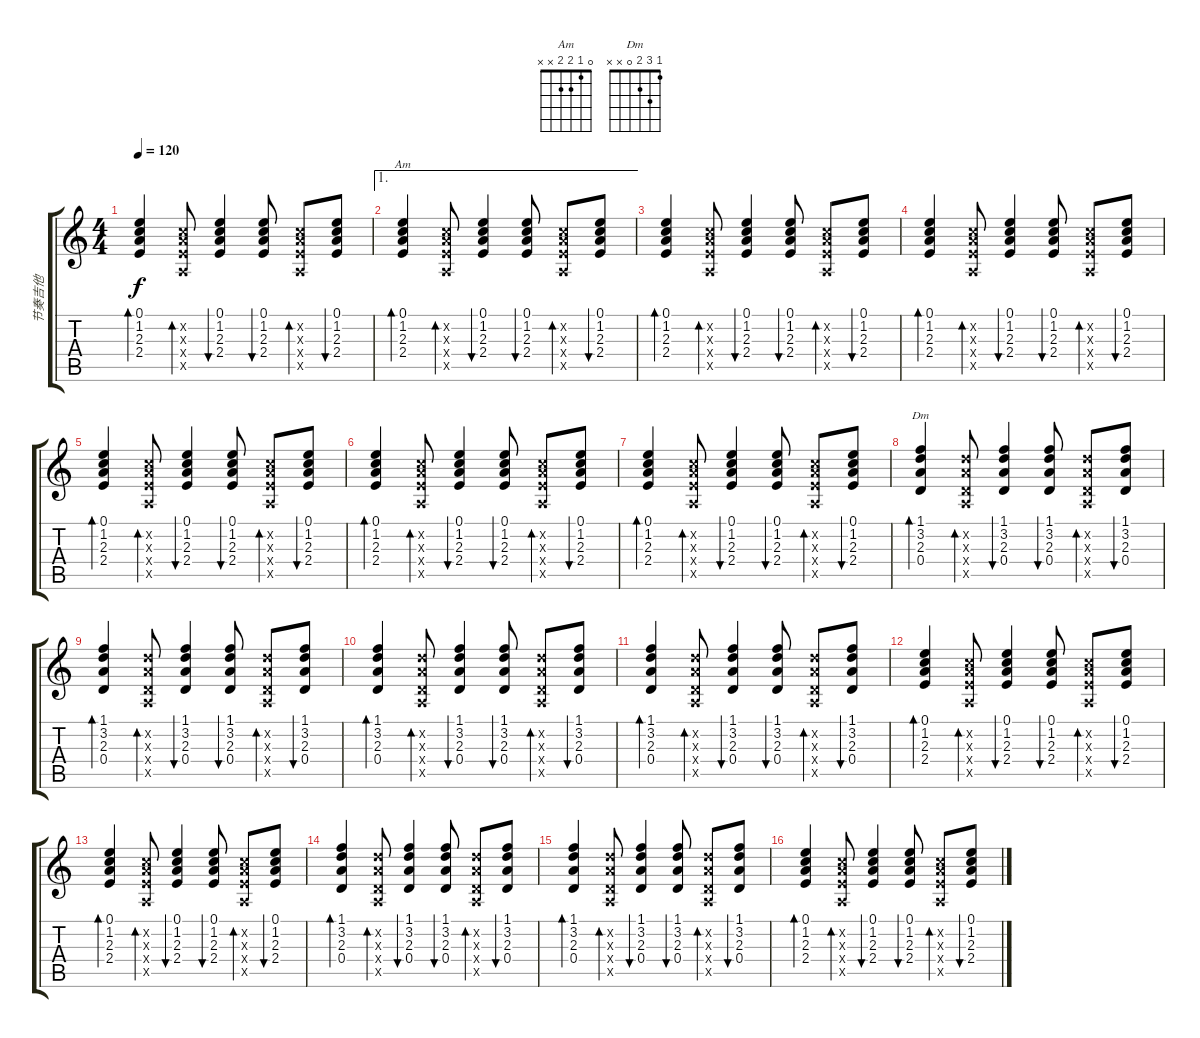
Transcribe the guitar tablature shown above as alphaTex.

\track ("节奏吉他" "节奏吉他") {instrument electricguitarjazz}
\staff {score tabs}
\tuning (E4 B3 G3 D3 A2 E2) {hide}
\chord ("Am" 0 1 2 2 x x)
\chord ("Dm" 1 3 2 0 x x)
\ts (4 4)
\tempo 120
\clef g2
\ks c
(0.1 1.2 2.3 2.4).4{bd 30 dy f} (1.2{x} 2.3{x} 2.4{x} 0.5{x}).8{bd 30} (0.1 1.2 2.3 2.4).4{bu 30} (0.1 1.2 2.3 2.4).8{bu 30} (1.2{x} 2.3{x} 2.4{x} 0.5{x}).8{bd 30} (0.1 1.2 2.3 2.4).8{bu 30} |
\ae 1
(0.1 1.2 2.3 2.4).4{bd 30 ch "Am"} (1.2{x} 2.3{x} 2.4{x} 0.5{x}).8{bd 30} (0.1 1.2 2.3 2.4).4{bu 30} (0.1 1.2 2.3 2.4).8{bu 30} (1.2{x} 2.3{x} 2.4{x} 0.5{x}).8{bd 30} (0.1 1.2 2.3 2.4).8{bu 30} |
(0.1 1.2 2.3 2.4).4{bd 30} (1.2{x} 2.3{x} 2.4{x} 0.5{x}).8{bd 30} (0.1 1.2 2.3 2.4).4{bu 30} (0.1 1.2 2.3 2.4).8{bu 30} (1.2{x} 2.3{x} 2.4{x} 0.5{x}).8{bd 30} (0.1 1.2 2.3 2.4).8{bu 30} |
(0.1 1.2 2.3 2.4).4{bd 30} (1.2{x} 2.3{x} 2.4{x} 0.5{x}).8{bd 30} (0.1 1.2 2.3 2.4).4{bu 30} (0.1 1.2 2.3 2.4).8{bu 30} (1.2{x} 2.3{x} 2.4{x} 0.5{x}).8{bd 30} (0.1 1.2 2.3 2.4).8{bu 30} |
(0.1 1.2 2.3 2.4).4{bd 30} (1.2{x} 2.3{x} 2.4{x} 0.5{x}).8{bd 30} (0.1 1.2 2.3 2.4).4{bu 30} (0.1 1.2 2.3 2.4).8{bu 30} (1.2{x} 2.3{x} 2.4{x} 0.5{x}).8{bd 30} (0.1 1.2 2.3 2.4).8{bu 30} |
(0.1 1.2 2.3 2.4).4{bd 30} (1.2{x} 2.3{x} 2.4{x} 0.5{x}).8{bd 30} (0.1 1.2 2.3 2.4).4{bu 30} (0.1 1.2 2.3 2.4).8{bu 30} (1.2{x} 2.3{x} 2.4{x} 0.5{x}).8{bd 30} (0.1 1.2 2.3 2.4).8{bu 30} |
(0.1 1.2 2.3 2.4).4{bd 30} (1.2{x} 2.3{x} 2.4{x} 0.5{x}).8{bd 30} (0.1 1.2 2.3 2.4).4{bu 30} (0.1 1.2 2.3 2.4).8{bu 30} (1.2{x} 2.3{x} 2.4{x} 0.5{x}).8{bd 30} (0.1 1.2 2.3 2.4).8{bu 30} |
(1.1 3.2 2.3 0.4).4{bd 30 ch "Dm"} (3.2{x} 2.3{x} 0.4{x} 0.5{x}).8{bd 30} (1.1 3.2 2.3 0.4).4{bu 30} (1.1 3.2 2.3 0.4).8{bu 30} (3.2{x} 2.3{x} 0.4{x} 0.5{x}).8{bd 30} (1.1 3.2 2.3 0.4).8{bu 30} |
(1.1 3.2 2.3 0.4).4{bd 30} (3.2{x} 2.3{x} 0.4{x} 0.5{x}).8{bd 30} (1.1 3.2 2.3 0.4).4{bu 30} (1.1 3.2 2.3 0.4).8{bu 30} (3.2{x} 2.3{x} 0.4{x} 0.5{x}).8{bd 30} (1.1 3.2 2.3 0.4).8{bu 30} |
(1.1 3.2 2.3 0.4).4{bd 30} (3.2{x} 2.3{x} 0.4{x} 0.5{x}).8{bd 30} (1.1 3.2 2.3 0.4).4{bu 30} (1.1 3.2 2.3 0.4).8{bu 30} (3.2{x} 2.3{x} 0.4{x} 0.5{x}).8{bd 30} (1.1 3.2 2.3 0.4).8{bu 30} |
(1.1 3.2 2.3 0.4).4{bd 30} (3.2{x} 2.3{x} 0.4{x} 0.5{x}).8{bd 30} (1.1 3.2 2.3 0.4).4{bu 30} (1.1 3.2 2.3 0.4).8{bu 30} (3.2{x} 2.3{x} 0.4{x} 0.5{x}).8{bd 30} (1.1 3.2 2.3 0.4).8{bu 30} |
(0.1 1.2 2.3 2.4).4{bd 30} (1.2{x} 2.3{x} 2.4{x} 0.5{x}).8{bd 30} (0.1 1.2 2.3 2.4).4{bu 30} (0.1 1.2 2.3 2.4).8{bu 30} (1.2{x} 2.3{x} 2.4{x} 0.5{x}).8{bd 30} (0.1 1.2 2.3 2.4).8{bu 30} |
(0.1 1.2 2.3 2.4).4{bd 30} (1.2{x} 2.3{x} 2.4{x} 0.5{x}).8{bd 30} (0.1 1.2 2.3 2.4).4{bu 30} (0.1 1.2 2.3 2.4).8{bu 30} (1.2{x} 2.3{x} 2.4{x} 0.5{x}).8{bd 30} (0.1 1.2 2.3 2.4).8{bu 30} |
(1.1 3.2 2.3 0.4).4{bd 30} (3.2{x} 2.3{x} 0.4{x} 0.5{x}).8{bd 30} (1.1 3.2 2.3 0.4).4{bu 30} (1.1 3.2 2.3 0.4).8{bu 30} (3.2{x} 2.3{x} 0.4{x} 0.5{x}).8{bd 30} (1.1 3.2 2.3 0.4).8{bu 30} |
(1.1 3.2 2.3 0.4).4{bd 30} (3.2{x} 2.3{x} 0.4{x} 0.5{x}).8{bd 30} (1.1 3.2 2.3 0.4).4{bu 30} (1.1 3.2 2.3 0.4).8{bu 30} (3.2{x} 2.3{x} 0.4{x} 0.5{x}).8{bd 30} (1.1 3.2 2.3 0.4).8{bu 30} |
(0.1 1.2 2.3 2.4).4{bd 30} (1.2{x} 2.3{x} 2.4{x} 0.5{x}).8{bd 30} (0.1 1.2 2.3 2.4).4{bu 30} (0.1 1.2 2.3 2.4).8{bu 30} (1.2{x} 2.3{x} 2.4{x} 0.5{x}).8{bd 30} (0.1 1.2 2.3 2.4).8{bu 30}
